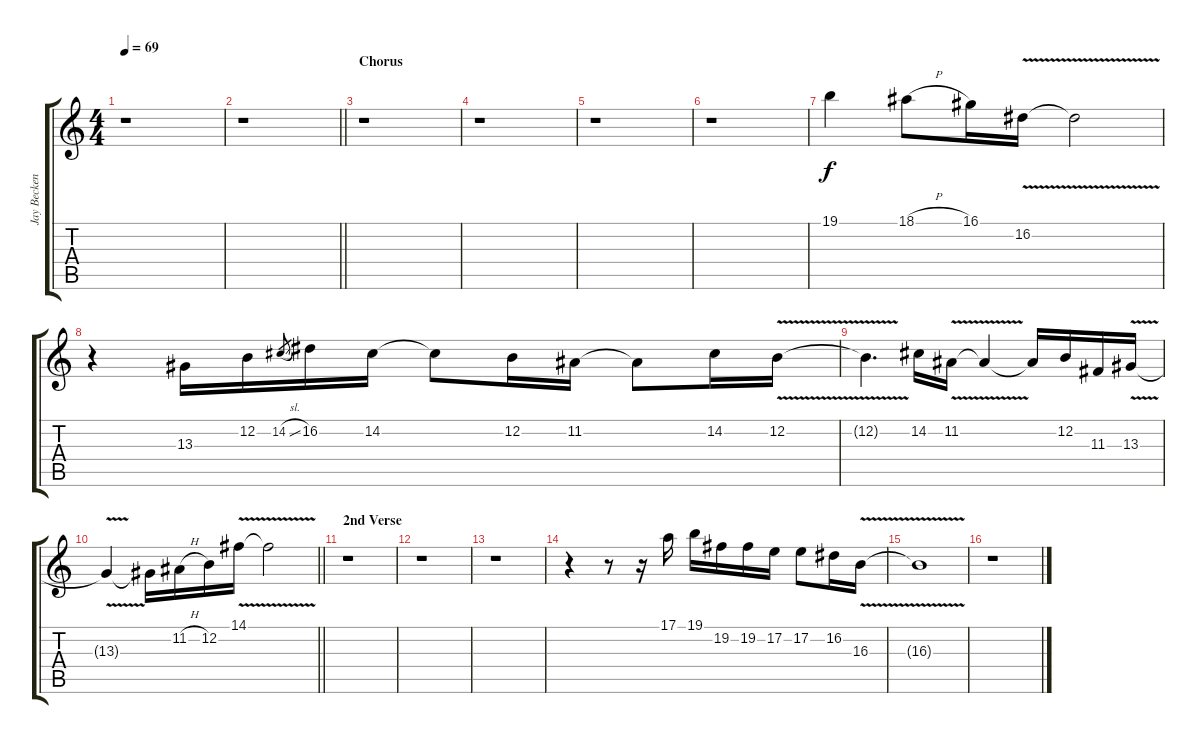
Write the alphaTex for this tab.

\track ("Jay Beckenstein" "Jay Becken") {instrument sopranosax}
\staff {score tabs}
\tuning (E4 B3 G3 D3 A2 E2) {hide}
\ts (4 4)
\tempo 69
\clef g2
\ks c
r.1{dy f} |
\barLineRight lightlight
r.1 |
\section ("" "Chorus")
r.1 |
r.1 |
r.1 |
r.1 |
19.1.4 18.1{h}.8 16.1.16 16.2{v}.16 16.2{t}.2 |
r.4 13.3.16 12.2.16 14.2{sl}.8{gr} 16.2.16 14.2.16 14.2{t}.8 12.2.16 11.2.16 11.2{t}.8 14.2.16 12.2{v}.16 |
12.2{t}.4{d} 14.2.16 11.2{v}.16 11.2{t}.4 11.2{t}.16 12.2.16 11.3.16 13.3{v}.16 |
\barLineRight lightlight
13.3{t}.4 13.3{t}.16 11.2{h}.16 12.2.16 14.1{v}.16 14.1{t}.2 |
\section ("" "2nd Verse")
r.1 |
r.1 |
r.1 |
r.4 r.8 r.16 17.1.16 19.1.16 19.2.16 19.2.16 17.2.16 17.2.8 16.2.16 16.3{v}.16 |
16.3{t}.1 |
r.1
